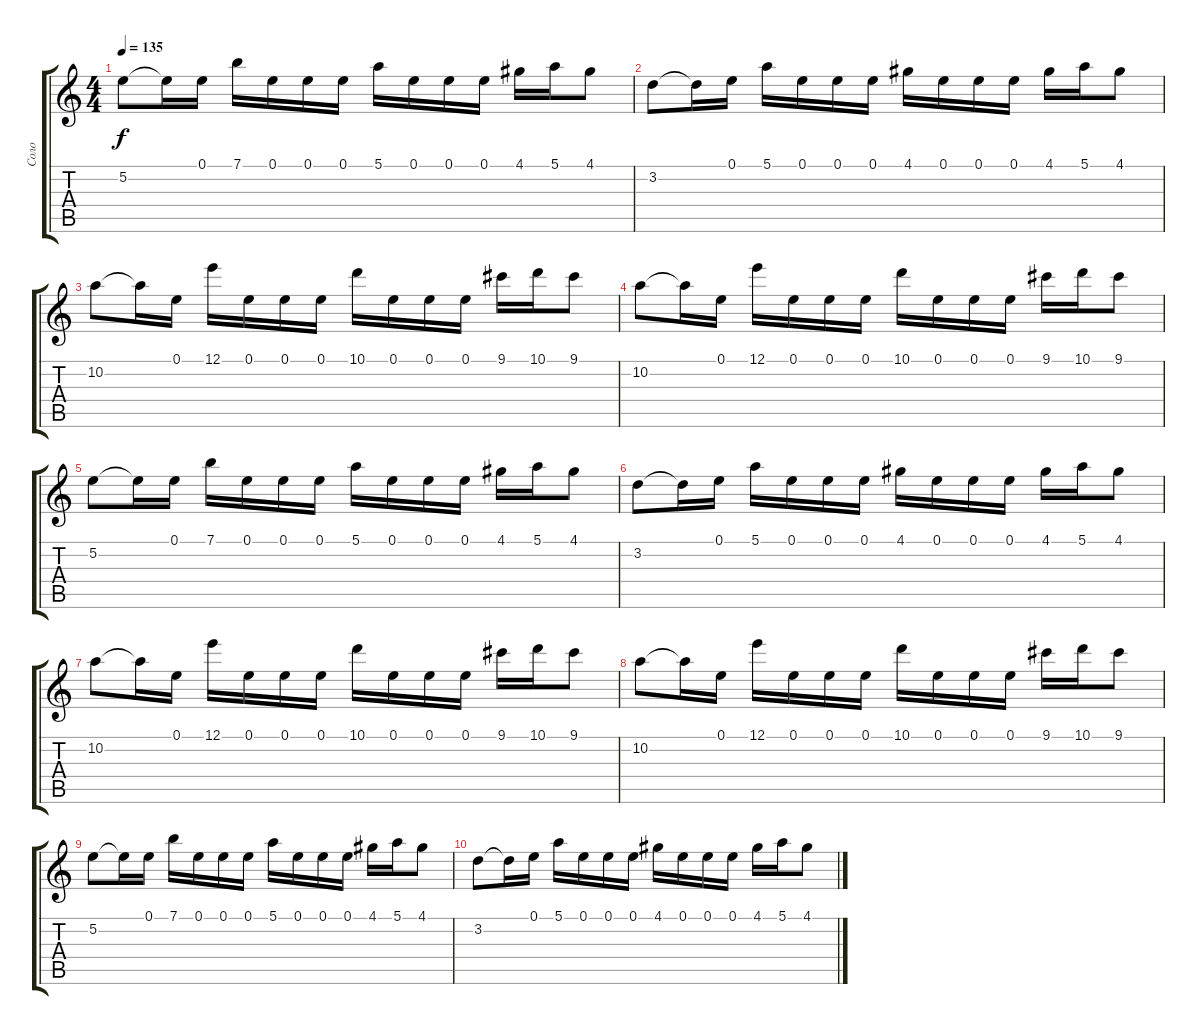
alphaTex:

\track ("Соло" "Соло") {instrument overdrivenguitar}
\staff {score tabs}
\tuning (E4 B3 G3 D3 A2 E2) {hide}
\ts (4 4)
\tempo 135
\clef g2
\ks c
5.2.8{dy f} 5.2{t}.16 0.1.16 7.1.16 0.1.16 0.1.16 0.1.16 5.1.16 0.1.16 0.1.16 0.1.16 4.1.16 5.1.16 4.1.8 |
3.2.8 3.2{t}.16 0.1.16 5.1.16 0.1.16 0.1.16 0.1.16 4.1.16 0.1.16 0.1.16 0.1.16 4.1.16 5.1.16 4.1.8 |
10.2.8 10.2{t}.16 0.1.16 12.1.16 0.1.16 0.1.16 0.1.16 10.1.16 0.1.16 0.1.16 0.1.16 9.1.16 10.1.16 9.1.8 |
10.2.8 10.2{t}.16 0.1.16 12.1.16 0.1.16 0.1.16 0.1.16 10.1.16 0.1.16 0.1.16 0.1.16 9.1.16 10.1.16 9.1.8 |
5.2.8 5.2{t}.16 0.1.16 7.1.16 0.1.16 0.1.16 0.1.16 5.1.16 0.1.16 0.1.16 0.1.16 4.1.16 5.1.16 4.1.8 |
3.2.8 3.2{t}.16 0.1.16 5.1.16 0.1.16 0.1.16 0.1.16 4.1.16 0.1.16 0.1.16 0.1.16 4.1.16 5.1.16 4.1.8 |
10.2.8 10.2{t}.16 0.1.16 12.1.16 0.1.16 0.1.16 0.1.16 10.1.16 0.1.16 0.1.16 0.1.16 9.1.16 10.1.16 9.1.8 |
10.2.8 10.2{t}.16 0.1.16 12.1.16 0.1.16 0.1.16 0.1.16 10.1.16 0.1.16 0.1.16 0.1.16 9.1.16 10.1.16 9.1.8 |
5.2.8 5.2{t}.16 0.1.16 7.1.16 0.1.16 0.1.16 0.1.16 5.1.16 0.1.16 0.1.16 0.1.16 4.1.16 5.1.16 4.1.8 |
3.2.8 3.2{t}.16 0.1.16 5.1.16 0.1.16 0.1.16 0.1.16 4.1.16 0.1.16 0.1.16 0.1.16 4.1.16 5.1.16 4.1.8
